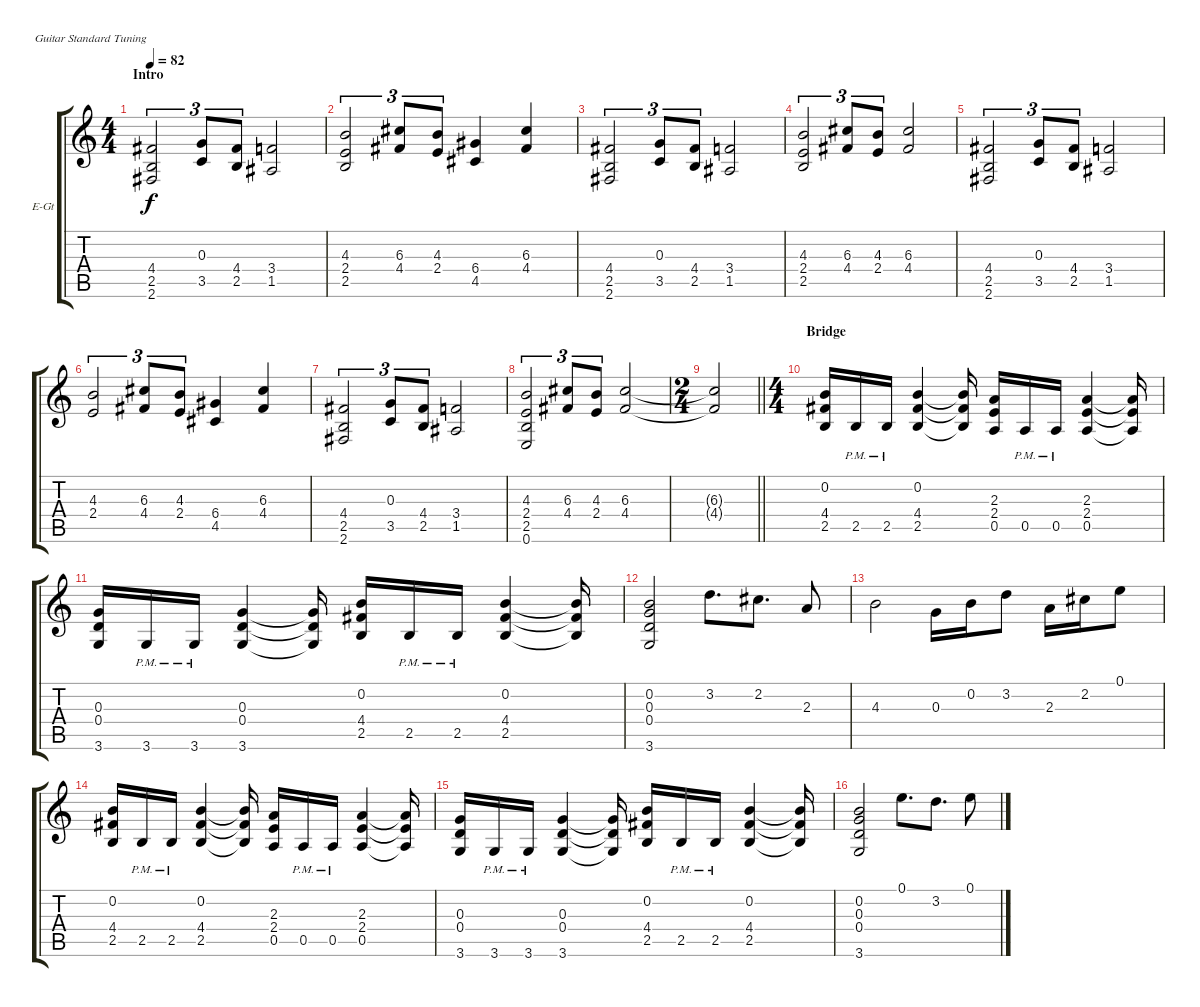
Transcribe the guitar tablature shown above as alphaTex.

\bracketExtendMode groupsimilarinstruments
\firstSystemTrackNameOrientation horizontal
\otherSystemsTrackNameOrientation horizontal
\track ("Holstinin" "E-Gt") {instrument distortionguitar}
\staff {score tabs}
\tuning (E4 B3 G3 D3 A2 E2)
\ts (4 4)
\beaming (8 2 2 2 2)
\section ("" "Intro")
\tempo 82
\clef g2
\ks c
(4.4 2.5 2.6).2{tu (3 2) dy f instrument distortionguitar} (0.3 3.5).8{tu (3 2)} (4.4 2.5).8{tu (3 2)} (3.4 1.5).2 |
(2.4 2.5 4.3).2{tu (3 2)} (4.4 6.3).8{tu (3 2)} (2.4 4.3).8{tu (3 2)} (4.5 6.4).4 (4.4 6.3).4 |
(4.4 2.5 2.6).2{tu (3 2)} (0.3 3.5).8{tu (3 2)} (4.4 2.5).8{tu (3 2)} (3.4 1.5).2 |
(2.4 2.5 4.3).2{tu (3 2)} (4.4 6.3).8{tu (3 2)} (2.4 4.3).8{tu (3 2)} (4.4 6.3).2 |
(4.4 2.5 2.6).2{tu (3 2)} (0.3 3.5).8{tu (3 2)} (4.4 2.5).8{tu (3 2)} (3.4 1.5).2 |
(2.4 4.3).2{tu (3 2)} (4.4 6.3).8{tu (3 2)} (2.4 4.3).8{tu (3 2)} (4.5 6.4).4 (4.4 6.3).4 |
(4.4 2.5 2.6).2{tu (3 2)} (0.3 3.5).8{tu (3 2)} (4.4 2.5).8{tu (3 2)} (3.4 1.5).2 |
(2.4 2.5 0.6 4.3).2{tu (3 2)} (4.4 6.3).8{tu (3 2)} (2.4 4.3).8{tu (3 2)} (4.4 6.3).2 |
\ts (2 4)
\beaming (8 2 2)
\barLineRight lightlight
(4.4{t} 6.3{t}).2 |
\ts (4 4)
\beaming (8 2 2 2 2)
\section ("" "Bridge")
(0.2 4.4 2.5).16 2.5{pm}.16 2.5{pm}.16 (0.2 4.4 2.5).4 (0.2{t} 4.4{t} 2.5{t}).16 (2.3 2.4 0.5).16 0.5{pm}.16 0.5{pm}.16 (2.3 2.4 0.5).4 (2.3{t} 2.4{t} 0.5{t}).16 |
(0.3 0.4 3.6).16 3.6{pm}.16 3.6{pm}.16 (0.3 0.4 3.6).4 (0.3{t} 0.4{t} 3.6{t}).16 (0.2 4.4 2.5).16 2.5{pm}.16 2.5{pm}.16 (0.2 4.4 2.5).4 (0.2{t} 4.4{t} 2.5{t}).16 |
(0.2 0.3 0.4 3.6).2 3.2.8{d} 2.2.8{d} 2.3.8 |
4.3.2 0.3.16 0.2.16 3.2.8 2.3.16 2.2.16 0.1.8 |
(0.2 4.4 2.5).16 2.5{pm}.16 2.5{pm}.16 (0.2 4.4 2.5).4 (0.2{t} 4.4{t} 2.5{t}).16 (2.3 2.4 0.5).16 0.5{pm}.16 0.5{pm}.16 (2.3 2.4 0.5).4 (2.3{t} 2.4{t} 0.5{t}).16 |
(0.3 0.4 3.6).16 3.6{pm}.16 3.6{pm}.16 (0.3 0.4 3.6).4 (0.3{t} 0.4{t} 3.6{t}).16 (0.2 4.4 2.5).16 2.5{pm}.16 2.5{pm}.16 (0.2 4.4 2.5).4 (0.2{t} 4.4{t} 2.5{t}).16 |
(0.2 0.3 0.4 3.6).2 0.1.8{d} 3.2.8{d} 0.1.8
